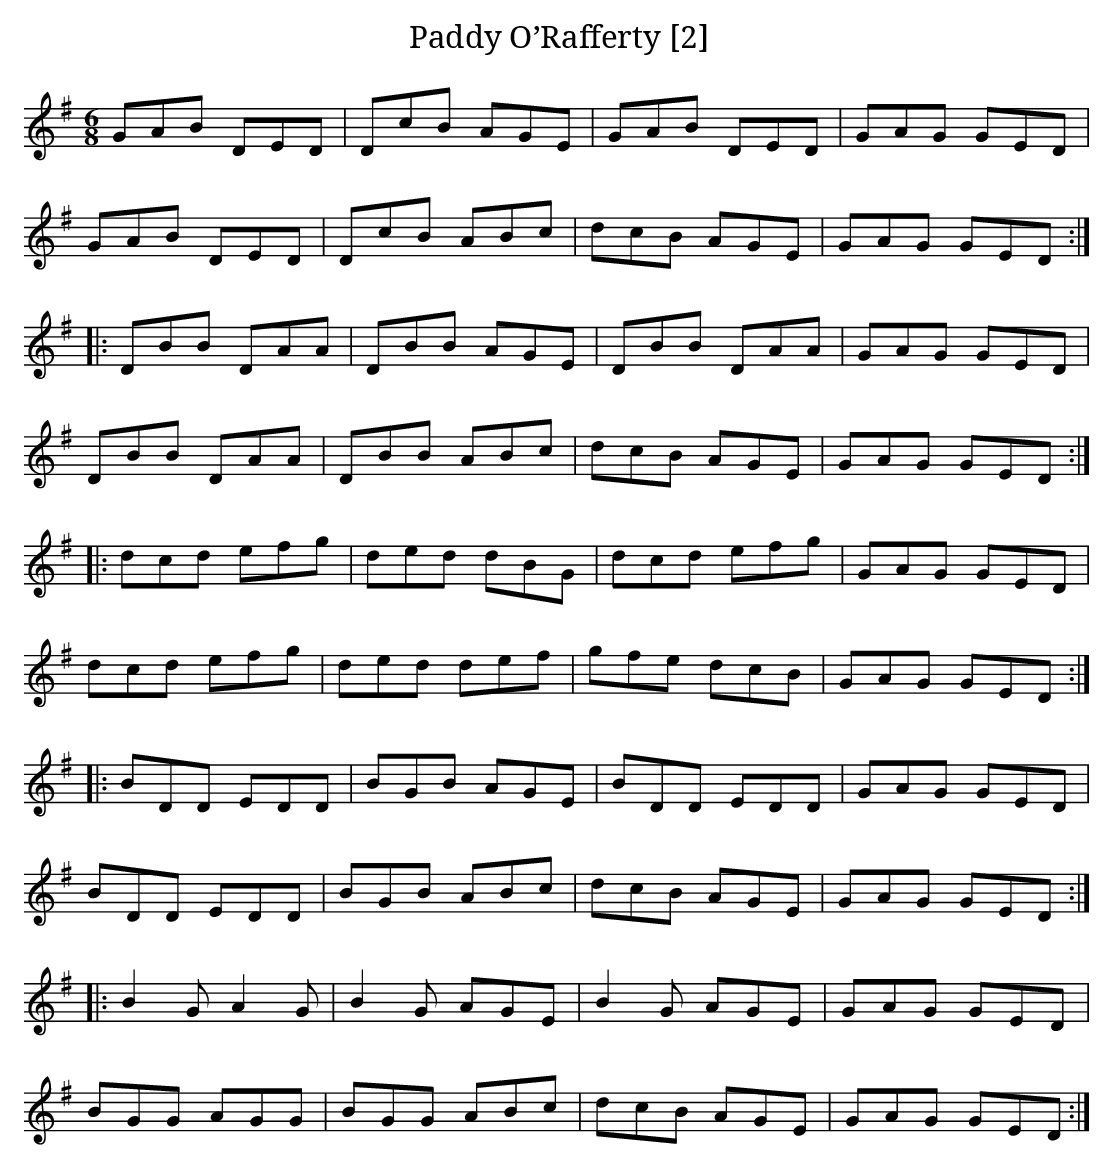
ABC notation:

X:1
T:Paddy O’Rafferty [2]
M:6/8
L:1/8
K:G
GAB DED|DcB AGE|GAB DED|GAG GED|
GAB DED|DcB ABc|dcB AGE|GAG GED:|
|:DBB DAA|DBB AGE|DBB DAA|GAG GED|
DBB DAA|DBB ABc|dcB AGE|GAG GED:|
|:dcd efg|ded dBG|dcd efg|GAG GED|
dcd efg|ded def|gfe dcB|GAG GED:|
|:BDD EDD|BGB AGE|BDD EDD|GAG GED|
BDD EDD|BGB ABc|dcB AGE|GAG GED:|
|:B2G A2G|B2G AGE|B2G AGE|GAG GED|
BGG AGG|BGG ABc|dcB AGE|GAG GED:|]
